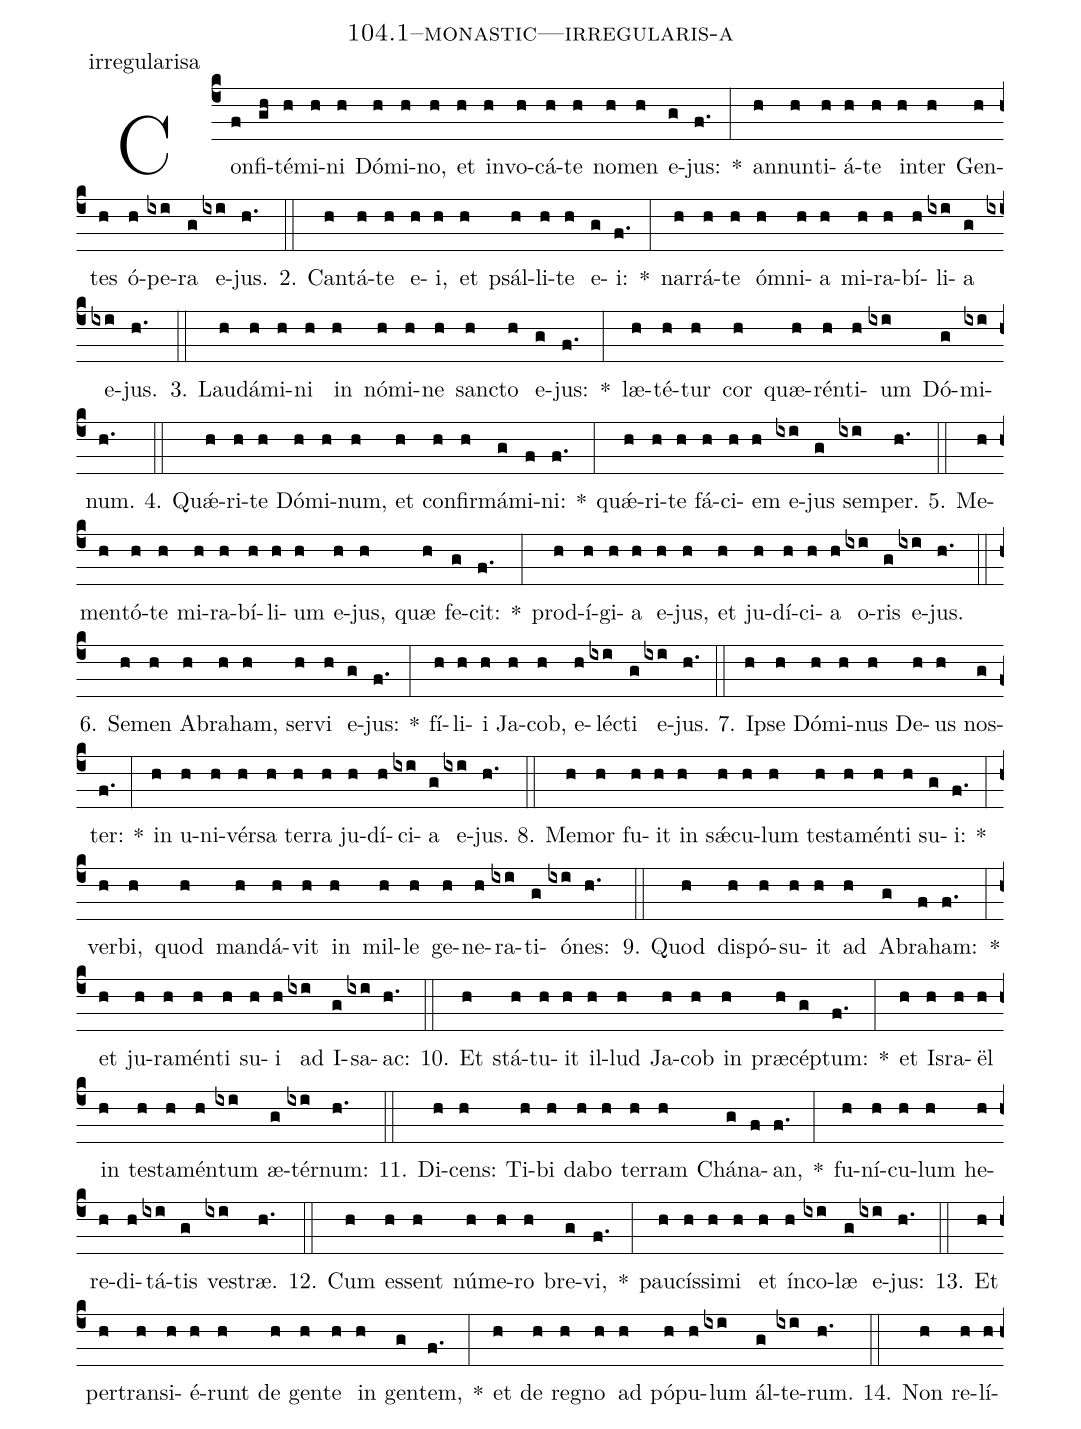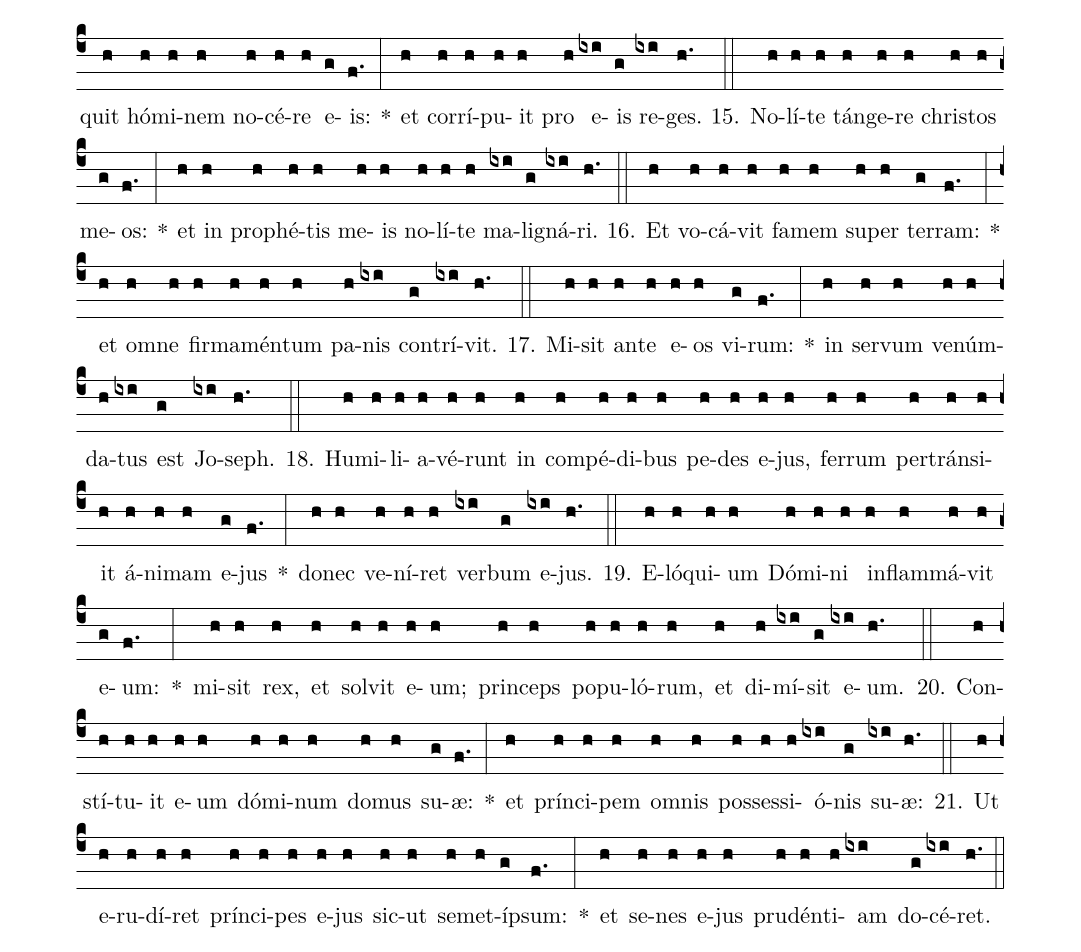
name: 104.1--monastic---irregularis-a;
annotation: irregularisa;
%%
(c4)Con(f)fi(gh)té(h)mi(h)ni(h) Dó(h)mi(h)no,(h) et(h) in(h)vo(h)cá(h)te(h) no(h)men(h) e(g)jus:(f.) *(:) an(h)nun(h)ti(h)á(h)te(h) in(h)ter(h) Gen(h)tes(h) ó(h)pe(ixi)ra(g) e(ixi)jus.(h.) (::)
2. Can(h)tá(h)te(h) e(h)i,(h) et(h) psál(h)li(h)te(h) e(g)i:(f.) *(:) nar(h)rá(h)te(h) óm(h)ni(h)a(h) mi(h)ra(h)bí(h)li(ixi)a(g) e(ixi)jus.(h.) (::)
3. Lau(h)dá(h)mi(h)ni(h) in(h) nó(h)mi(h)ne(h) sanc(h)to(h) e(g)jus:(f.) *(:) læ(h)té(h)tur(h) cor(h) quæ(h)rén(h)ti(h)um(ixi) Dó(g)mi(ixi)num.(h.) (::)
4. Quǽ(h)ri(h)te(h) Dó(h)mi(h)num,(h) et(h) con(h)fir(h)má(g)mi(f)ni:(f.) *(:) quǽ(h)ri(h)te(h) fá(h)ci(h)em(h) e(ixi)jus(g) sem(ixi)per.(h.) (::)
5. Me(h)men(h)tó(h)te(h) mi(h)ra(h)bí(h)li(h)um(h) e(h)jus,(h) quæ(h) fe(g)cit:(f.) *(:) prod(h)í(h)gi(h)a(h) e(h)jus,(h) et(h) ju(h)dí(h)ci(h)a(h) o(ixi)ris(g) e(ixi)jus.(h.) (::)
6. Se(h)men(h) A(h)bra(h)ham,(h) ser(h)vi(h) e(g)jus:(f.) *(:) fí(h)li(h)i(h) Ja(h)cob,(h) e(h)léc(ixi)ti(g) e(ixi)jus.(h.) (::)
7. Ip(h)se(h) Dó(h)mi(h)nus(h) De(h)us(h) nos(g)ter:(f.) *(:) in(h) u(h)ni(h)vér(h)sa(h) ter(h)ra(h) ju(h)dí(h)ci(ixi)a(g) e(ixi)jus.(h.) (::)
8. Me(h)mor(h) fu(h)it(h) in(h) sǽ(h)cu(h)lum(h) tes(h)ta(h)mén(h)ti(h) su(g)i:(f.) *(:) ver(h)bi,(h) quod(h) man(h)dá(h)vit(h) in(h) mil(h)le(h) ge(h)ne(h)ra(ixi)ti(g)ó(ixi)nes:(h.) (::)
9. Quod(h) dis(h)pó(h)su(h)it(h) ad(h) A(g)bra(f)ham:(f.) *(:) et(h) ju(h)ra(h)mén(h)ti(h) su(h)i(h) ad(ixi) I(g)sa(ixi)ac:(h.) (::)
10. Et(h) stá(h)tu(h)it(h) il(h)lud(h) Ja(h)cob(h) in(h) præ(h)cép(g)tum:(f.) *(:) et(h) Is(h)ra(h)ël(h) in(h) tes(h)ta(h)mén(h)tum(ixi) æ(g)tér(ixi)num:(h.) (::)
11. Di(h)cens:(h) Ti(h)bi(h) da(h)bo(h) ter(h)ram(h) Chá(g)na(f)an,(f.) *(:) fu(h)ní(h)cu(h)lum(h) he(h)re(h)di(h)tá(ixi)tis(g) ves(ixi)træ.(h.) (::)
12. Cum(h) es(h)sent(h) nú(h)me(h)ro(h) bre(g)vi,(f.) *(:) pau(h)cís(h)si(h)mi(h) et(h) ín(h)co(ixi)læ(g) e(ixi)jus:(h.) (::)
13. Et(h) per(h)trans(h)i(h)é(h)runt(h) de(h) gen(h)te(h) in(h) gen(g)tem,(f.) *(:) et(h) de(h) re(h)gno(h) ad(h) pó(h)pu(h)lum(ixi) ál(g)te(ixi)rum.(h.) (::)
14. Non(h) re(h)lí(h)quit(h) hó(h)mi(h)nem(h) no(h)cé(h)re(h) e(g)is:(f.) *(:) et(h) cor(h)rí(h)pu(h)it(h) pro(h) e(ixi)is(g) re(ixi)ges.(h.) (::)
15. No(h)lí(h)te(h) tán(h)ge(h)re(h) chris(h)tos(h) me(g)os:(f.) *(:) et(h) in(h) pro(h)phé(h)tis(h) me(h)is(h) no(h)lí(h)te(h) ma(ixi)li(g)gná(ixi)ri.(h.) (::)
16. Et(h) vo(h)cá(h)vit(h) fa(h)mem(h) su(h)per(h) ter(g)ram:(f.) *(:) et(h) om(h)ne(h) fir(h)ma(h)mén(h)tum(h) pa(h)nis(ixi) con(g)trí(ixi)vit.(h.) (::)
17. Mi(h)sit(h) an(h)te(h) e(h)os(h) vi(g)rum:(f.) *(:) in(h) ser(h)vum(h) ve(h)núm(h)da(h)tus(ixi) est(g) Jo(ixi)seph.(h.) (::)
18. Hu(h)mi(h)li(h)a(h)vé(h)runt(h) in(h) com(h)pé(h)di(h)bus(h) pe(h)des(h) e(h)jus,(h) fer(h)rum(h) per(h)tráns(h)i(h)it(h) á(h)ni(h)mam(h) e(g)jus(f.) *(:) do(h)nec(h) ve(h)ní(h)ret(h) ver(ixi)bum(g) e(ixi)jus.(h.) (::)
19. E(h)ló(h)qui(h)um(h) Dó(h)mi(h)ni(h) in(h)flam(h)má(h)vit(h) e(g)um:(f.) *(:) mi(h)sit(h) rex,(h) et(h) sol(h)vit(h) e(h)um;(h) prin(h)ceps(h) po(h)pu(h)ló(h)rum,(h) et(h) di(h)mí(ixi)sit(g) e(ixi)um.(h.) (::)
20. Con(h)stí(h)tu(h)it(h) e(h)um(h) dó(h)mi(h)num(h) do(h)mus(h) su(g)æ:(f.) *(:) et(h) prín(h)ci(h)pem(h) om(h)nis(h) pos(h)ses(h)si(h)ó(ixi)nis(g) su(ixi)æ:(h.) (::)
21. Ut(h) e(h)ru(h)dí(h)ret(h) prín(h)ci(h)pes(h) e(h)jus(h) sic(h)ut(h) se(h)met(h)íp(g)sum:(f.) *(:) et(h) se(h)nes(h) e(h)jus(h) pru(h)dén(h)ti(h)am(ixi) do(g)cé(ixi)ret.(h.) (::)
